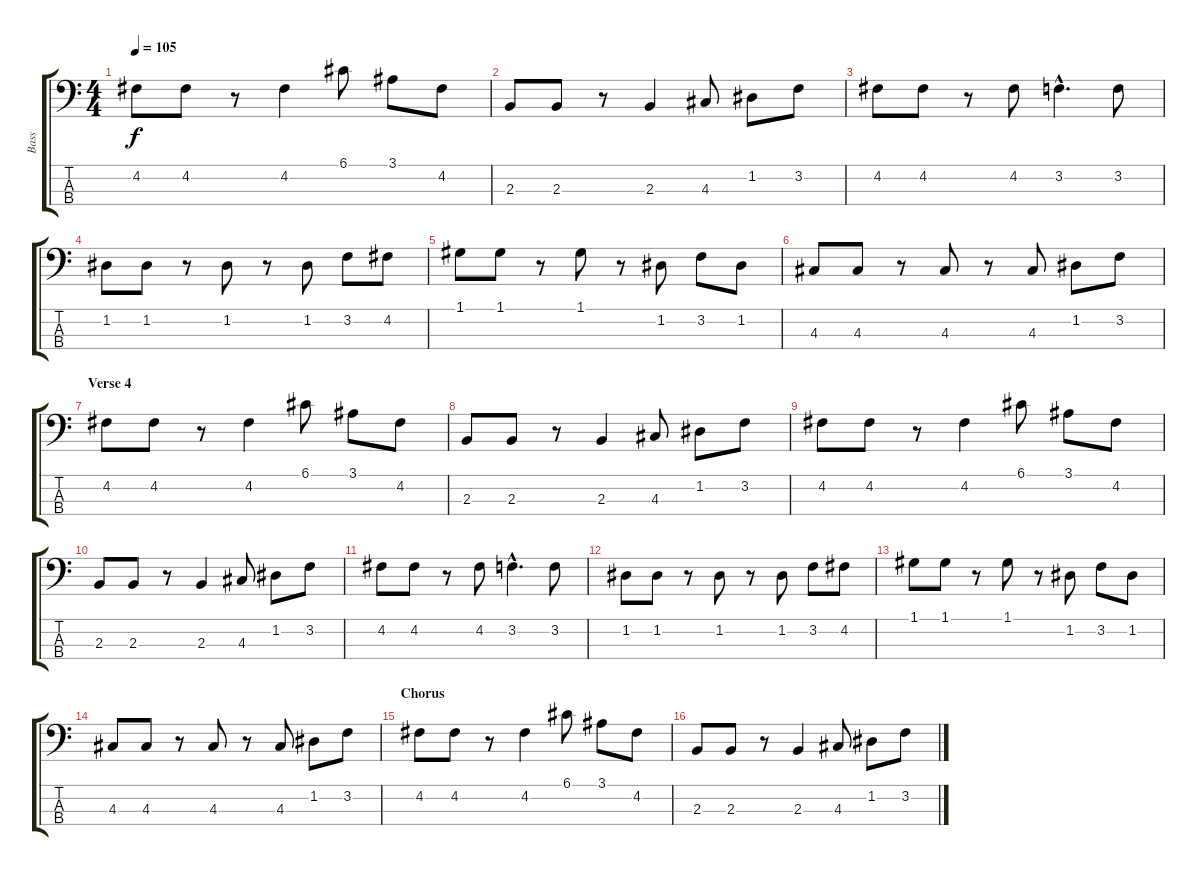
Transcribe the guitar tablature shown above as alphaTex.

\track ("Bass" "Bass") {instrument acousticbass}
\staff {score tabs}
\tuning (G2 D2 A1 E1) {hide}
\ts (4 4)
\tempo 105
\clef f4
\ks c
4.2.8{dy f} 4.2.8 r.8 4.2.4 6.1.8 3.1.8 4.2.8 |
2.3.8 2.3.8 r.8 2.3.4 4.3.8 1.2.8 3.2.8 |
4.2.8 4.2.8 r.8 4.2.8 3.2{hac}.4{d} 3.2.8 |
1.2.8 1.2.8 r.8 1.2.8 r.8 1.2.8 3.2.8 4.2.8 |
1.1.8 1.1.8 r.8 1.1.8 r.8 1.2.8 3.2.8 1.2.8 |
4.3.8 4.3.8 r.8 4.3.8 r.8 4.3.8 1.2.8 3.2.8 |
\section ("" "Verse 4")
4.2.8 4.2.8 r.8 4.2.4 6.1.8 3.1.8 4.2.8 |
2.3.8 2.3.8 r.8 2.3.4 4.3.8 1.2.8 3.2.8 |
4.2.8 4.2.8 r.8 4.2.4 6.1.8 3.1.8 4.2.8 |
2.3.8 2.3.8 r.8 2.3.4 4.3.8 1.2.8 3.2.8 |
4.2.8 4.2.8 r.8 4.2.8 3.2{hac}.4{d} 3.2.8 |
1.2.8 1.2.8 r.8 1.2.8 r.8 1.2.8 3.2.8 4.2.8 |
1.1.8 1.1.8 r.8 1.1.8 r.8 1.2.8 3.2.8 1.2.8 |
4.3.8 4.3.8 r.8 4.3.8 r.8 4.3.8 1.2.8 3.2.8 |
\section ("" "Chorus")
4.2.8 4.2.8 r.8 4.2.4 6.1.8 3.1.8 4.2.8 |
2.3.8 2.3.8 r.8 2.3.4 4.3.8 1.2.8 3.2.8
